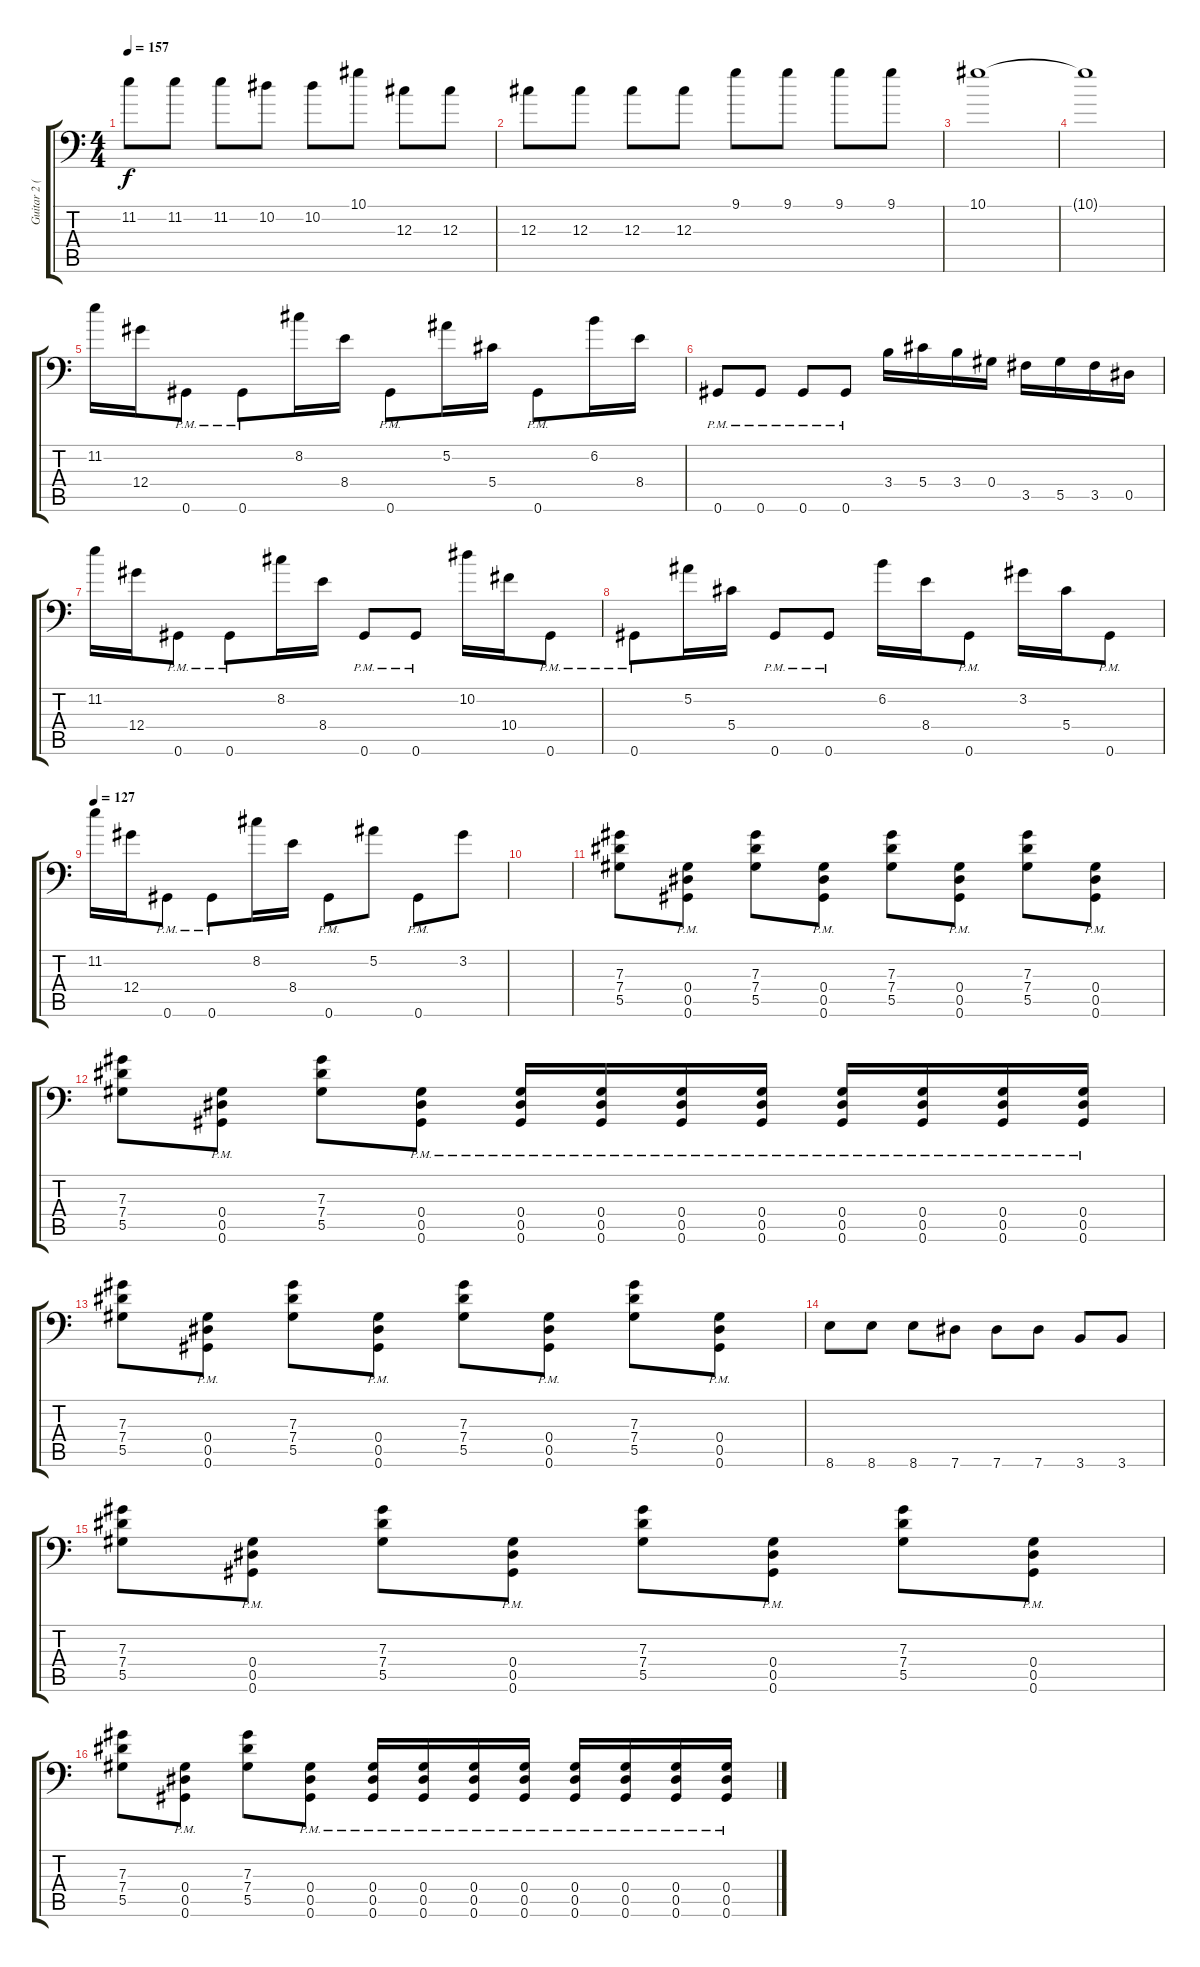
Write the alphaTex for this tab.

\track ("Guitar 2 (Drop G#)" "Guitar 2 (") {instrument distortionguitar}
\staff {score tabs}
\tuning (Bb3 F3 Db3 Ab2 Eb2 Ab1) {hide}
\ts (4 4)
\tempo 157
\clef f4
\ks c
11.2.8{dy f} 11.2.8 11.2.8 10.2.8 10.2.8 10.1.8 12.3.8 12.3.8 |
12.3.8 12.3.8 12.3.8 12.3.8 9.1.8 9.1.8 9.1.8 9.1.8 |
10.1.1 |
10.1{t}.1 |
11.2.16 12.4.16 0.6{pm}.8 0.6{pm}.8 8.2.16 8.4.16 0.6{pm}.8 5.2.16 5.4.16 0.6{pm}.8 6.2.16 8.4.16 |
0.6{pm}.8 0.6{pm}.8 0.6{pm}.8 0.6{pm}.8 3.4.16 5.4.16 3.4.16 0.4.16 3.5.16 5.5.16 3.5.16 0.5.16 |
11.2.16 12.4.16 0.6{pm}.8 0.6{pm}.8 8.2.16 8.4.16 0.6{pm}.8 0.6{pm}.8 10.2.16 10.4.16 0.6{pm}.8 |
0.6{pm}.8 5.2.16 5.4.16 0.6{pm}.8 0.6{pm}.8 6.2.16 8.4.16 0.6{pm}.8 3.2.16 5.4.16 0.6{pm}.8 |
\tempo 127
11.2.16 12.4.16 0.6{pm}.8 0.6{pm}.8 8.2.16 8.4.16 0.6{pm}.8 5.2.8 0.6{pm}.8 3.2.8 |
|
(7.3 7.4 5.5).8 (0.4{pm} 0.5{pm} 0.6{pm}).8 (7.3 7.4 5.5).8 (0.4{pm} 0.5{pm} 0.6{pm}).8 (7.3 7.4 5.5).8 (0.4{pm} 0.5{pm} 0.6{pm}).8 (7.3 7.4 5.5).8 (0.4{pm} 0.5{pm} 0.6{pm}).8 |
(7.3 7.4 5.5).8 (0.4{pm} 0.5{pm} 0.6{pm}).8 (7.3 7.4 5.5).8 (0.4{pm} 0.5{pm} 0.6{pm}).8 (0.4{pm} 0.5{pm} 0.6{pm}).16 (0.4{pm} 0.5{pm} 0.6{pm}).16 (0.4{pm} 0.5{pm} 0.6{pm}).16 (0.4{pm} 0.5{pm} 0.6{pm}).16 (0.4{pm} 0.5{pm} 0.6{pm}).16 (0.4{pm} 0.5{pm} 0.6{pm}).16 (0.4{pm} 0.5{pm} 0.6{pm}).16 (0.4{pm} 0.5{pm} 0.6{pm}).16 |
(7.3 7.4 5.5).8 (0.4{pm} 0.5{pm} 0.6{pm}).8 (7.3 7.4 5.5).8 (0.4{pm} 0.5{pm} 0.6{pm}).8 (7.3 7.4 5.5).8 (0.4{pm} 0.5{pm} 0.6{pm}).8 (7.3 7.4 5.5).8 (0.4{pm} 0.5{pm} 0.6{pm}).8 |
8.6.8 8.6.8 8.6.8 7.6.8 7.6.8 7.6.8 3.6.8 3.6.8 |
(7.3 7.4 5.5).8 (0.4{pm} 0.5{pm} 0.6{pm}).8 (7.3 7.4 5.5).8 (0.4{pm} 0.5{pm} 0.6{pm}).8 (7.3 7.4 5.5).8 (0.4{pm} 0.5{pm} 0.6{pm}).8 (7.3 7.4 5.5).8 (0.4{pm} 0.5{pm} 0.6{pm}).8 |
(7.3 7.4 5.5).8 (0.4{pm} 0.5{pm} 0.6{pm}).8 (7.3 7.4 5.5).8 (0.4{pm} 0.5{pm} 0.6{pm}).8 (0.4{pm} 0.5{pm} 0.6{pm}).16 (0.4{pm} 0.5{pm} 0.6{pm}).16 (0.4{pm} 0.5{pm} 0.6{pm}).16 (0.4{pm} 0.5{pm} 0.6{pm}).16 (0.4{pm} 0.5{pm} 0.6{pm}).16 (0.4{pm} 0.5{pm} 0.6{pm}).16 (0.4{pm} 0.5{pm} 0.6{pm}).16 (0.4{pm} 0.5{pm} 0.6{pm}).16
